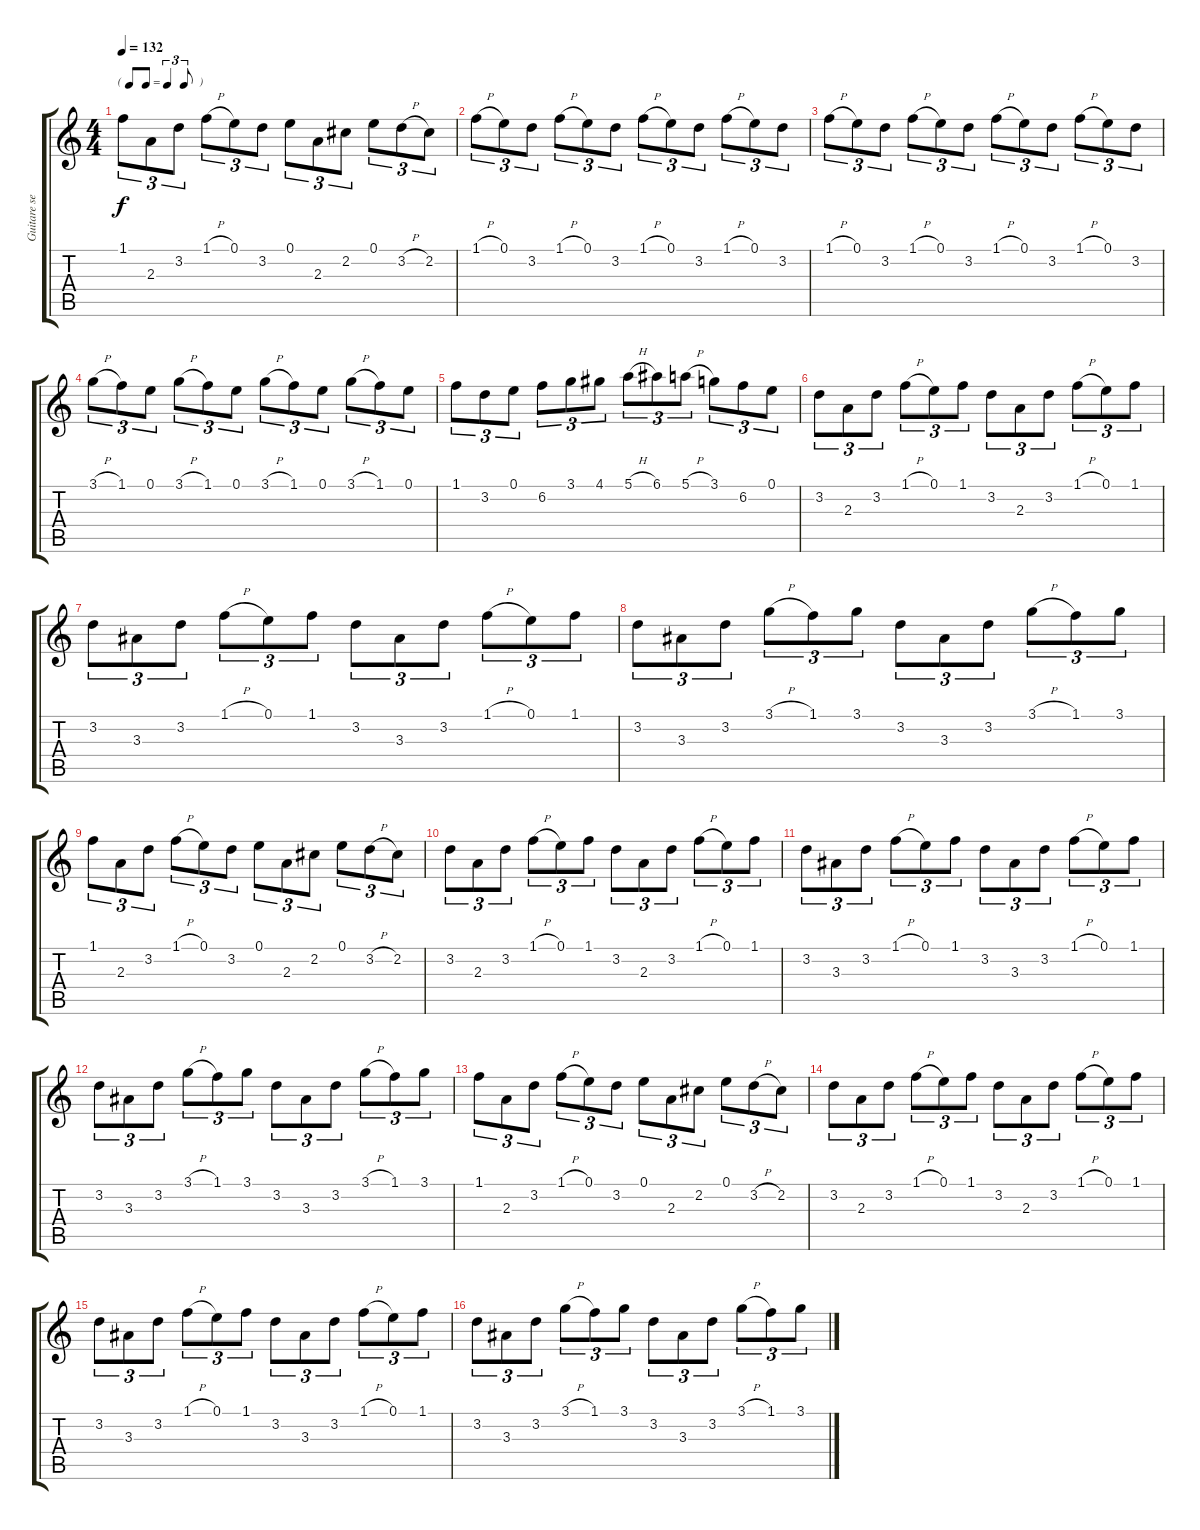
\track ("Guitare seule" "Guitare se") {instrument acousticguitarsteel}
\staff {score tabs}
\tuning (E4 B3 G3 D3 A2 E2) {hide}
\ts (4 4)
\tf triplet8th
\tempo 132
\clef g2
\ks c
1.1.8{tu (3 2) dy f} 2.3.8{tu (3 2)} 3.2.8{tu (3 2)} 1.1{h}.8{tu (3 2)} 0.1.8{tu (3 2)} 3.2.8{tu (3 2)} 0.1.8{tu (3 2)} 2.3.8{tu (3 2)} 2.2.8{tu (3 2)} 0.1.8{tu (3 2)} 3.2{h}.8{tu (3 2)} 2.2.8{tu (3 2)} |
1.1{h}.8{tu (3 2)} 0.1.8{tu (3 2)} 3.2.8{tu (3 2)} 1.1{h}.8{tu (3 2)} 0.1.8{tu (3 2)} 3.2.8{tu (3 2)} 1.1{h}.8{tu (3 2)} 0.1.8{tu (3 2)} 3.2.8{tu (3 2)} 1.1{h}.8{tu (3 2)} 0.1.8{tu (3 2)} 3.2.8{tu (3 2)} |
1.1{h}.8{tu (3 2)} 0.1.8{tu (3 2)} 3.2.8{tu (3 2)} 1.1{h}.8{tu (3 2)} 0.1.8{tu (3 2)} 3.2.8{tu (3 2)} 1.1{h}.8{tu (3 2)} 0.1.8{tu (3 2)} 3.2.8{tu (3 2)} 1.1{h}.8{tu (3 2)} 0.1.8{tu (3 2)} 3.2.8{tu (3 2)} |
3.1{h}.8{tu (3 2)} 1.1.8{tu (3 2)} 0.1.8{tu (3 2)} 3.1{h}.8{tu (3 2)} 1.1.8{tu (3 2)} 0.1.8{tu (3 2)} 3.1{h}.8{tu (3 2)} 1.1.8{tu (3 2)} 0.1.8{tu (3 2)} 3.1{h}.8{tu (3 2)} 1.1.8{tu (3 2)} 0.1.8{tu (3 2)} |
1.1.8{tu (3 2)} 3.2.8{tu (3 2)} 0.1.8{tu (3 2)} 6.2.8{tu (3 2)} 3.1.8{tu (3 2)} 4.1.8{tu (3 2)} 5.1{h}.8{tu (3 2)} 6.1.8{tu (3 2)} 5.1{h}.8{tu (3 2)} 3.1.8{tu (3 2)} 6.2.8{tu (3 2)} 0.1.8{tu (3 2)} |
3.2.8{tu (3 2)} 2.3.8{tu (3 2)} 3.2.8{tu (3 2)} 1.1{h}.8{tu (3 2)} 0.1.8{tu (3 2)} 1.1.8{tu (3 2)} 3.2.8{tu (3 2)} 2.3.8{tu (3 2)} 3.2.8{tu (3 2)} 1.1{h}.8{tu (3 2)} 0.1.8{tu (3 2)} 1.1.8{tu (3 2)} |
3.2.8{tu (3 2)} 3.3.8{tu (3 2)} 3.2.8{tu (3 2)} 1.1{h}.8{tu (3 2)} 0.1.8{tu (3 2)} 1.1.8{tu (3 2)} 3.2.8{tu (3 2)} 3.3.8{tu (3 2)} 3.2.8{tu (3 2)} 1.1{h}.8{tu (3 2)} 0.1.8{tu (3 2)} 1.1.8{tu (3 2)} |
3.2.8{tu (3 2)} 3.3.8{tu (3 2)} 3.2.8{tu (3 2)} 3.1{h}.8{tu (3 2)} 1.1.8{tu (3 2)} 3.1.8{tu (3 2)} 3.2.8{tu (3 2)} 3.3.8{tu (3 2)} 3.2.8{tu (3 2)} 3.1{h}.8{tu (3 2)} 1.1.8{tu (3 2)} 3.1.8{tu (3 2)} |
1.1.8{tu (3 2)} 2.3.8{tu (3 2)} 3.2.8{tu (3 2)} 1.1{h}.8{tu (3 2)} 0.1.8{tu (3 2)} 3.2.8{tu (3 2)} 0.1.8{tu (3 2)} 2.3.8{tu (3 2)} 2.2.8{tu (3 2)} 0.1.8{tu (3 2)} 3.2{h}.8{tu (3 2)} 2.2.8{tu (3 2)} |
3.2.8{tu (3 2)} 2.3.8{tu (3 2)} 3.2.8{tu (3 2)} 1.1{h}.8{tu (3 2)} 0.1.8{tu (3 2)} 1.1.8{tu (3 2)} 3.2.8{tu (3 2)} 2.3.8{tu (3 2)} 3.2.8{tu (3 2)} 1.1{h}.8{tu (3 2)} 0.1.8{tu (3 2)} 1.1.8{tu (3 2)} |
3.2.8{tu (3 2)} 3.3.8{tu (3 2)} 3.2.8{tu (3 2)} 1.1{h}.8{tu (3 2)} 0.1.8{tu (3 2)} 1.1.8{tu (3 2)} 3.2.8{tu (3 2)} 3.3.8{tu (3 2)} 3.2.8{tu (3 2)} 1.1{h}.8{tu (3 2)} 0.1.8{tu (3 2)} 1.1.8{tu (3 2)} |
3.2.8{tu (3 2)} 3.3.8{tu (3 2)} 3.2.8{tu (3 2)} 3.1{h}.8{tu (3 2)} 1.1.8{tu (3 2)} 3.1.8{tu (3 2)} 3.2.8{tu (3 2)} 3.3.8{tu (3 2)} 3.2.8{tu (3 2)} 3.1{h}.8{tu (3 2)} 1.1.8{tu (3 2)} 3.1.8{tu (3 2)} |
1.1.8{tu (3 2)} 2.3.8{tu (3 2)} 3.2.8{tu (3 2)} 1.1{h}.8{tu (3 2)} 0.1.8{tu (3 2)} 3.2.8{tu (3 2)} 0.1.8{tu (3 2)} 2.3.8{tu (3 2)} 2.2.8{tu (3 2)} 0.1.8{tu (3 2)} 3.2{h}.8{tu (3 2)} 2.2.8{tu (3 2)} |
3.2.8{tu (3 2)} 2.3.8{tu (3 2)} 3.2.8{tu (3 2)} 1.1{h}.8{tu (3 2)} 0.1.8{tu (3 2)} 1.1.8{tu (3 2)} 3.2.8{tu (3 2)} 2.3.8{tu (3 2)} 3.2.8{tu (3 2)} 1.1{h}.8{tu (3 2)} 0.1.8{tu (3 2)} 1.1.8{tu (3 2)} |
3.2.8{tu (3 2)} 3.3.8{tu (3 2)} 3.2.8{tu (3 2)} 1.1{h}.8{tu (3 2)} 0.1.8{tu (3 2)} 1.1.8{tu (3 2)} 3.2.8{tu (3 2)} 3.3.8{tu (3 2)} 3.2.8{tu (3 2)} 1.1{h}.8{tu (3 2)} 0.1.8{tu (3 2)} 1.1.8{tu (3 2)} |
3.2.8{tu (3 2)} 3.3.8{tu (3 2)} 3.2.8{tu (3 2)} 3.1{h}.8{tu (3 2)} 1.1.8{tu (3 2)} 3.1.8{tu (3 2)} 3.2.8{tu (3 2)} 3.3.8{tu (3 2)} 3.2.8{tu (3 2)} 3.1{h}.8{tu (3 2)} 1.1.8{tu (3 2)} 3.1.8{tu (3 2)}
